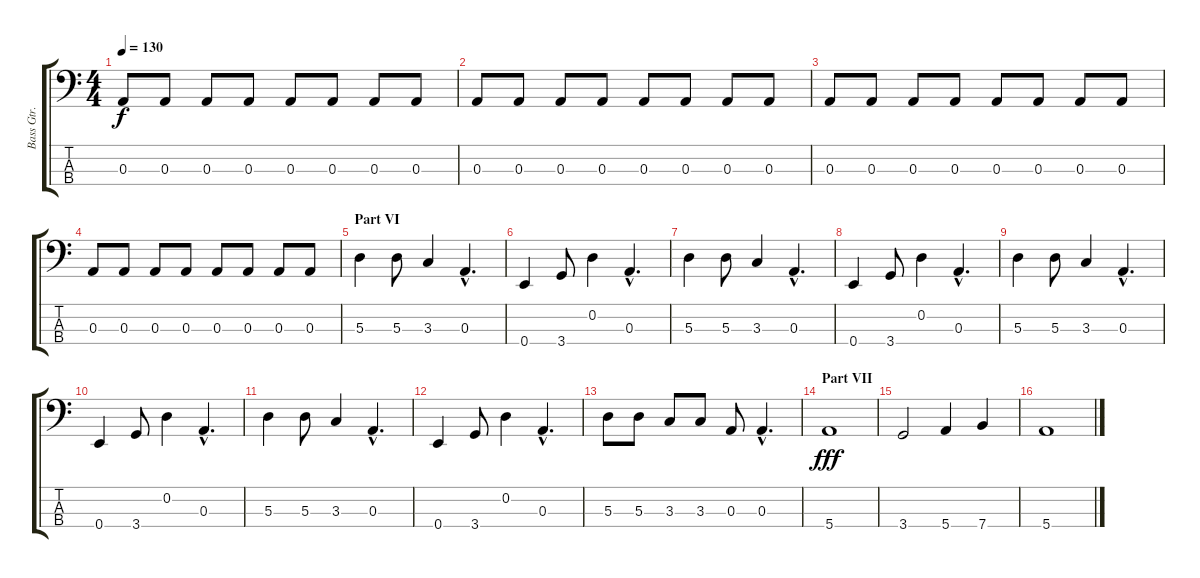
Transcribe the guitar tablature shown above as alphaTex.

\track ("Bass Gtr." "Bass Gtr.") {instrument acousticguitarnylon}
\staff {score tabs}
\tuning (G2 D2 A1 E1) {hide}
\ts (4 4)
\tempo 130
\clef f4
\ks c
0.3.8{dy f} 0.3.8 0.3.8 0.3.8 0.3.8 0.3.8 0.3.8 0.3.8 |
0.3.8 0.3.8 0.3.8 0.3.8 0.3.8 0.3.8 0.3.8 0.3.8 |
0.3.8 0.3.8 0.3.8 0.3.8 0.3.8 0.3.8 0.3.8 0.3.8 |
0.3.8 0.3.8 0.3.8 0.3.8 0.3.8 0.3.8 0.3.8 0.3.8 |
\section ("" "Part VI")
5.3.4 5.3.8 3.3.4 0.3{hac}.4{d} |
0.4.4 3.4.8 0.2.4 0.3{hac}.4{d} |
5.3.4 5.3.8 3.3.4 0.3{hac}.4{d} |
0.4.4 3.4.8 0.2.4 0.3{hac}.4{d} |
5.3.4 5.3.8 3.3.4 0.3{hac}.4{d} |
0.4.4 3.4.8 0.2.4 0.3{hac}.4{d} |
5.3.4 5.3.8 3.3.4 0.3{hac}.4{d} |
0.4.4 3.4.8 0.2.4 0.3{hac}.4{d} |
5.3.8 5.3.8 3.3.8 3.3.8 0.3.8 0.3{hac}.4{d} |
\section ("" "Part VII")
5.4.1{dy fff} |
3.4.2 5.4.4 7.4.4 |
5.4.1
